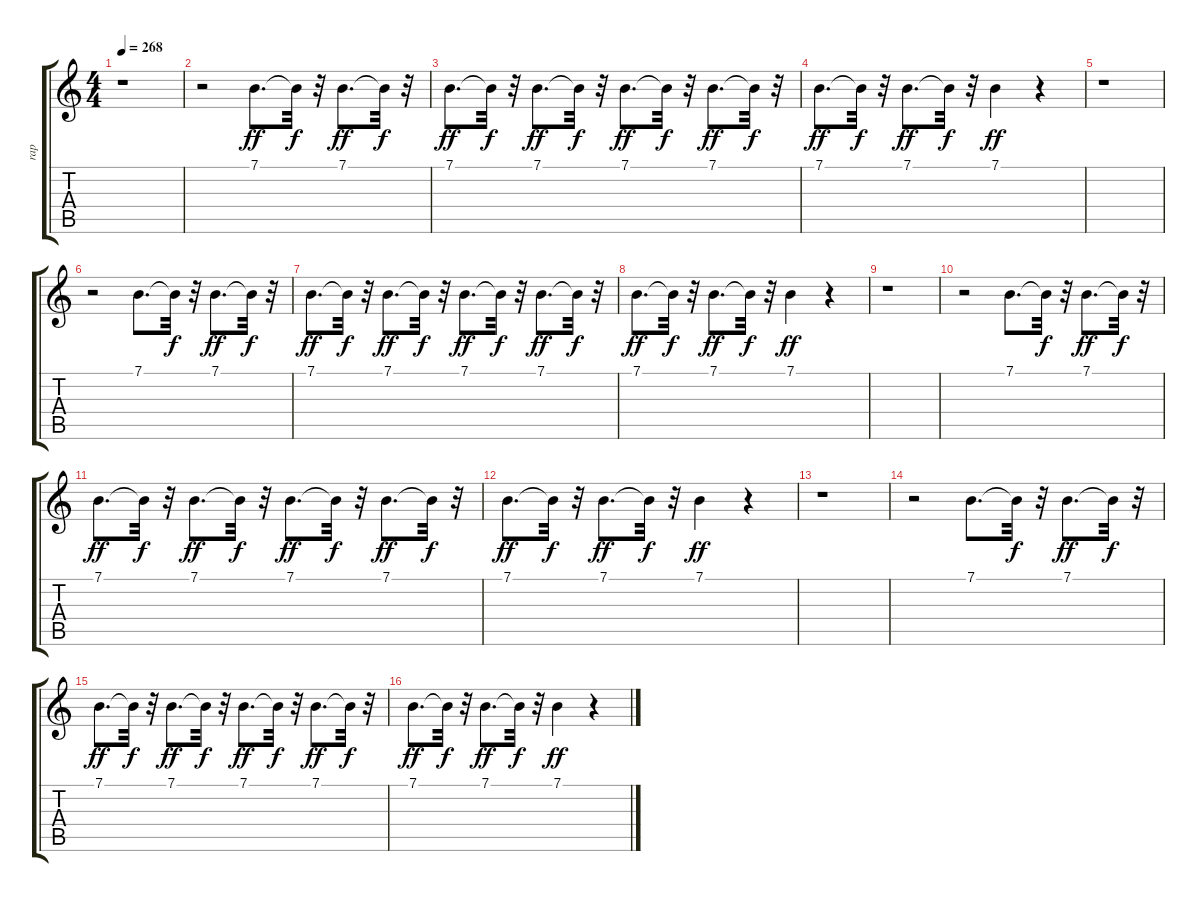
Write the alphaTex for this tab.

\track ("rap" "rap") {instrument mutedtrumpet}
\staff {score tabs}
\tuning (E4 B3 G3 D3 A2 E2) {hide}
\ts (4 4)
\tempo 268
\clef g2
\ks c
r.1{dy ff} |
r.2 7.1.8{d} 7.1{t}.32{dy f} r.32 7.1.8{d dy ff} 7.1{t}.32{dy f} r.32 |
7.1.8{d dy ff} 7.1{t}.32{dy f} r.32 7.1.8{d dy ff} 7.1{t}.32{dy f} r.32 7.1.8{d dy ff} 7.1{t}.32{dy f} r.32 7.1.8{d dy ff} 7.1{t}.32{dy f} r.32 |
7.1.8{d dy ff} 7.1{t}.32{dy f} r.32 7.1.8{d dy ff} 7.1{t}.32{dy f} r.32 7.1.4{dy ff} r.4 |
r.1 |
r.2 7.1.8{d} 7.1{t}.32{dy f} r.32 7.1.8{d dy ff} 7.1{t}.32{dy f} r.32 |
7.1.8{d dy ff} 7.1{t}.32{dy f} r.32 7.1.8{d dy ff} 7.1{t}.32{dy f} r.32 7.1.8{d dy ff} 7.1{t}.32{dy f} r.32 7.1.8{d dy ff} 7.1{t}.32{dy f} r.32 |
7.1.8{d dy ff} 7.1{t}.32{dy f} r.32 7.1.8{d dy ff} 7.1{t}.32{dy f} r.32 7.1.4{dy ff} r.4 |
r.1 |
r.2 7.1.8{d} 7.1{t}.32{dy f} r.32 7.1.8{d dy ff} 7.1{t}.32{dy f} r.32 |
7.1.8{d dy ff} 7.1{t}.32{dy f} r.32 7.1.8{d dy ff} 7.1{t}.32{dy f} r.32 7.1.8{d dy ff} 7.1{t}.32{dy f} r.32 7.1.8{d dy ff} 7.1{t}.32{dy f} r.32 |
7.1.8{d dy ff} 7.1{t}.32{dy f} r.32 7.1.8{d dy ff} 7.1{t}.32{dy f} r.32 7.1.4{dy ff} r.4 |
r.1 |
r.2 7.1.8{d} 7.1{t}.32{dy f} r.32 7.1.8{d dy ff} 7.1{t}.32{dy f} r.32 |
7.1.8{d dy ff} 7.1{t}.32{dy f} r.32 7.1.8{d dy ff} 7.1{t}.32{dy f} r.32 7.1.8{d dy ff} 7.1{t}.32{dy f} r.32 7.1.8{d dy ff} 7.1{t}.32{dy f} r.32 |
7.1.8{d dy ff} 7.1{t}.32{dy f} r.32 7.1.8{d dy ff} 7.1{t}.32{dy f} r.32 7.1.4{dy ff} r.4
